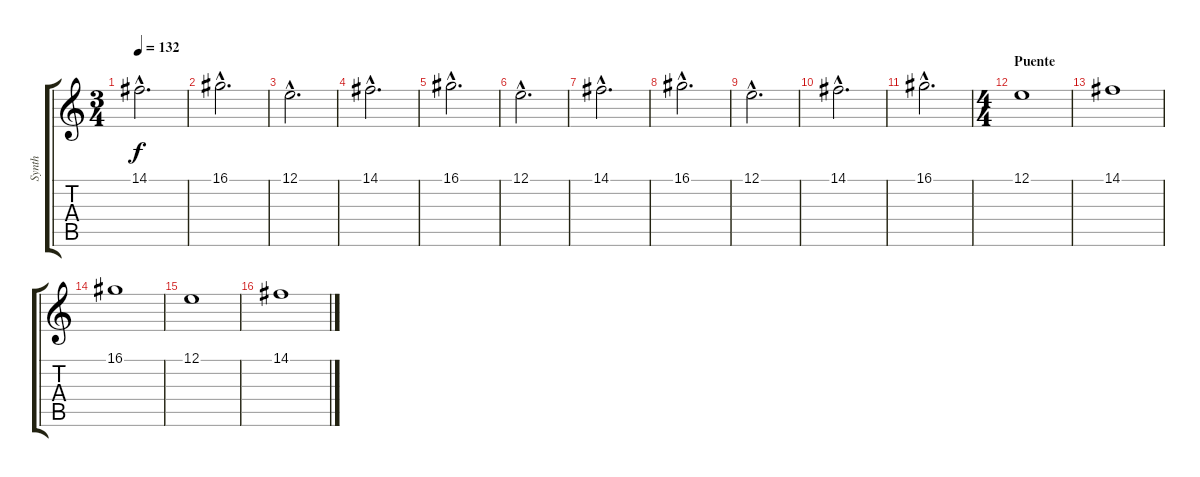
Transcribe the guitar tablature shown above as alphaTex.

\track ("Synth" "Synth") {instrument stringensemble1}
\staff {score tabs}
\tuning (E4 B3 G3 D3 A2 E2) {hide}
\ts (3 4)
\tempo 132
\clef g2
\ks c
14.1{hac}.2{d dy f} |
16.1{hac}.2{d} |
12.1{hac}.2{d} |
14.1{hac}.2{d} |
16.1{hac}.2{d} |
12.1{hac}.2{d} |
14.1{hac}.2{d} |
16.1{hac}.2{d} |
12.1{hac}.2{d} |
14.1{hac}.2{d} |
16.1{hac}.2{d} |
\ts (4 4)
\section ("" "Puente")
12.1.1 |
14.1.1 |
16.1.1 |
12.1.1 |
14.1.1
